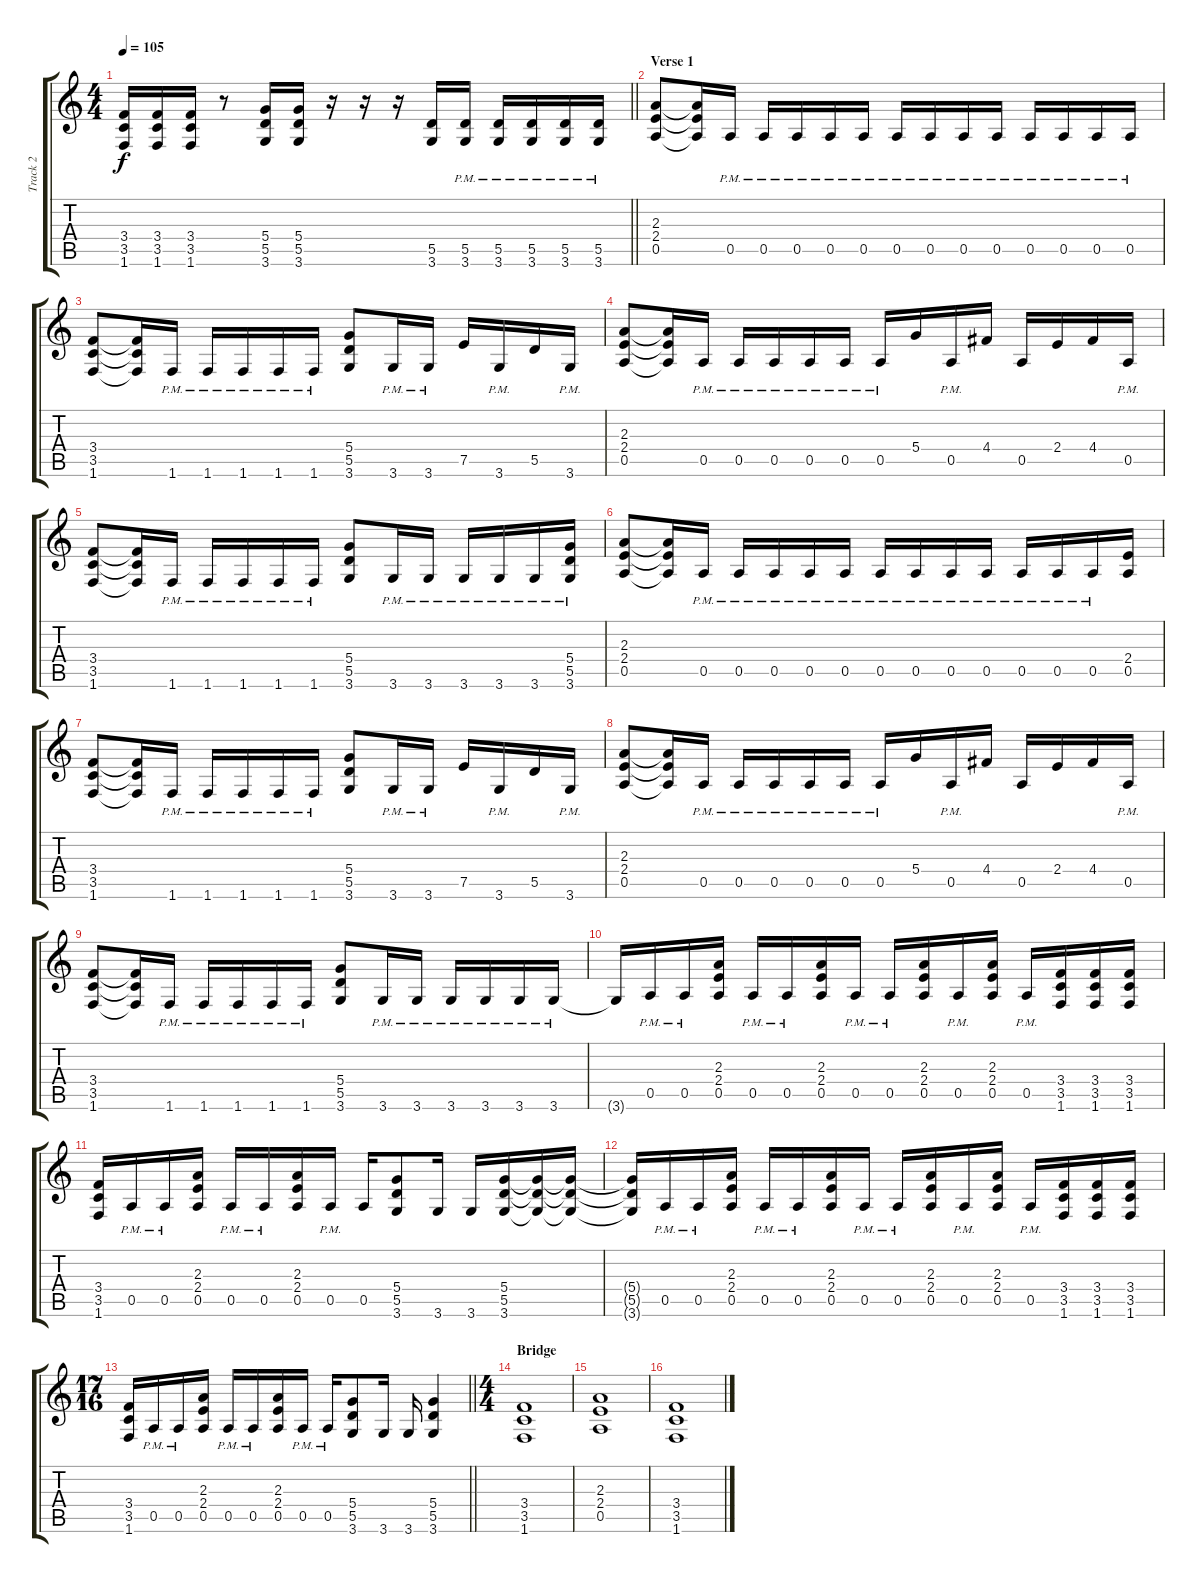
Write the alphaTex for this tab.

\track ("Track 2" "Track 2") {instrument distortionguitar}
\staff {score tabs}
\tuning (E4 B3 G3 D3 A2 E2) {hide}
\ts (4 4)
\tempo 105
\clef g2
\barLineRight lightlight
\ks c
(3.4{t} 3.5{t} 1.6{t}).16{dy f} (3.4 3.5 1.6).16 (3.4 3.5 1.6).16 r.8 (5.4 5.5 3.6).16 (5.4 5.5 3.6).16 r.16 r.16 r.16 (5.5 3.6).16 (5.5{pm} 3.6{pm}).16 (5.5{pm} 3.6{pm}).16 (5.5{pm} 3.6{pm}).16 (5.5{pm} 3.6{pm}).16 (5.5{pm} 3.6{pm}).16 |
\section ("" "Verse 1")
(2.3 2.4 0.5).8 (2.3{t} 2.4{t} 0.5{t}).16 0.5{pm}.16 0.5{pm}.16 0.5{pm}.16 0.5{pm}.16 0.5{pm}.16 0.5{pm}.16 0.5{pm}.16 0.5{pm}.16 0.5{pm}.16 0.5{pm}.16 0.5{pm}.16 0.5{pm}.16 0.5{pm}.16 |
(3.4 3.5 1.6).8 (3.4{t} 3.5{t} 1.6{t}).16 1.6{pm}.16 1.6{pm}.16 1.6{pm}.16 1.6{pm}.16 1.6{pm}.16 (5.4 5.5 3.6).8 3.6{pm}.16 3.6{pm}.16 7.5.16 3.6{pm}.16 5.5.16 3.6{pm}.16 |
(2.3 2.4 0.5).8 (2.3{t} 2.4{t} 0.5{t}).16 0.5{pm}.16 0.5{pm}.16 0.5{pm}.16 0.5{pm}.16 0.5{pm}.16 0.5{pm}.16 5.4.16 0.5{pm}.16 4.4.16 0.5.16 2.4.16 4.4.16 0.5{pm}.16 |
(3.4 3.5 1.6).8 (3.4{t} 3.5{t} 1.6{t}).16 1.6{pm}.16 1.6{pm}.16 1.6{pm}.16 1.6{pm}.16 1.6{pm}.16 (5.4 5.5 3.6).8 3.6{pm}.16 3.6{pm}.16 3.6{pm}.16 3.6{pm}.16 3.6{pm}.16 (5.4 5.5 3.6{pm}).16 |
(2.3 2.4 0.5).8 (2.3{t} 2.4{t} 0.5{t}).16 0.5{pm}.16 0.5{pm}.16 0.5{pm}.16 0.5{pm}.16 0.5{pm}.16 0.5{pm}.16 0.5{pm}.16 0.5{pm}.16 0.5{pm}.16 0.5{pm}.16 0.5{pm}.16 0.5{pm}.16 (2.4 0.5).16 |
(3.4 3.5 1.6).8 (3.4{t} 3.5{t} 1.6{t}).16 1.6{pm}.16 1.6{pm}.16 1.6{pm}.16 1.6{pm}.16 1.6{pm}.16 (5.4 5.5 3.6).8 3.6{pm}.16 3.6{pm}.16 7.5.16 3.6{pm}.16 5.5.16 3.6{pm}.16 |
(2.3 2.4 0.5).8 (2.3{t} 2.4{t} 0.5{t}).16 0.5{pm}.16 0.5{pm}.16 0.5{pm}.16 0.5{pm}.16 0.5{pm}.16 0.5{pm}.16 5.4.16 0.5{pm}.16 4.4.16 0.5.16 2.4.16 4.4.16 0.5{pm}.16 |
(3.4 3.5 1.6).8 (3.4{t} 3.5{t} 1.6{t}).16 1.6{pm}.16 1.6{pm}.16 1.6{pm}.16 1.6{pm}.16 1.6{pm}.16 (5.4 5.5 3.6).8 3.6{pm}.16 3.6{pm}.16 3.6{pm}.16 3.6{pm}.16 3.6{pm}.16 3.6{pm}.16 |
3.6{t}.16 0.5{pm}.16 0.5{pm}.16 (2.3 2.4 0.5).16 0.5{pm}.16 0.5{pm}.16 (2.3 2.4 0.5).16 0.5{pm}.16 0.5{pm}.16 (2.3 2.4 0.5).16 0.5{pm}.16 (2.3 2.4 0.5).16 0.5{pm}.16 (3.4 3.5 1.6).16 (3.4 3.5 1.6).16 (3.4 3.5 1.6).16 |
(3.4 3.5 1.6).16 0.5{pm}.16 0.5{pm}.16 (2.3 2.4 0.5).16 0.5{pm}.16 0.5{pm}.16 (2.3 2.4 0.5).16 0.5{pm}.16 0.5.16 (5.4 5.5 3.6).8 3.6.16 3.6.16 (5.4 5.5 3.6).16 (5.4{t} 5.5{t} 3.6{t}).16 (5.4{t} 5.5{t} 3.6{t}).16 |
(5.4{t} 5.5{t} 3.6{t}).16 0.5{pm}.16 0.5{pm}.16 (2.3 2.4 0.5).16 0.5{pm}.16 0.5{pm}.16 (2.3 2.4 0.5).16 0.5{pm}.16 0.5{pm}.16 (2.3 2.4 0.5).16 0.5{pm}.16 (2.3 2.4 0.5).16 0.5{pm}.16 (3.4 3.5 1.6).16 (3.4 3.5 1.6).16 (3.4 3.5 1.6).16 |
\ts (17 16)
\barLineRight lightlight
(3.4 3.5 1.6).16 0.5{pm}.16 0.5{pm}.16 (2.3 2.4 0.5).16 0.5{pm}.16 0.5{pm}.16 (2.3 2.4 0.5).16 0.5{pm}.16 0.5{pm}.16 (5.4 5.5 3.6).8 3.6.16 3.6.16 (5.4 5.5 3.6).4 |
\ts (4 4)
\section ("" "Bridge")
(3.4 3.5 1.6).1 |
(2.3 2.4 0.5).1 |
(3.4 3.5 1.6).1
